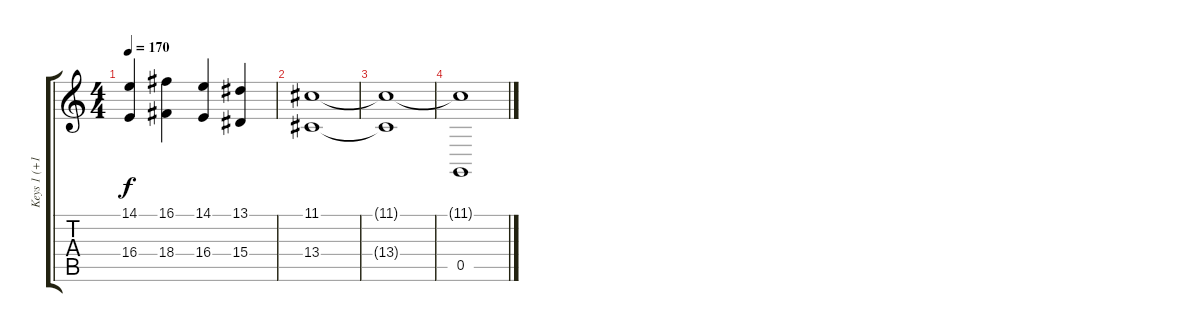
\track ("Keys 1 (+1 okt)" "Keys 1 (+1") {instrument fx1rain}
\staff {score tabs}
\tuning (D4 A3 F3 C3 G2 D2) {hide}
\ts (4 4)
\tempo 170
\clef g2
\ks c
(14.1 16.4).4{dy f} (16.1 18.4).4 (14.1 16.4).4 (13.1 15.4).4 |
(11.1 13.4).1 |
(11.1{t} 13.4{t}).1 |
(11.1{t} 0.5).1
